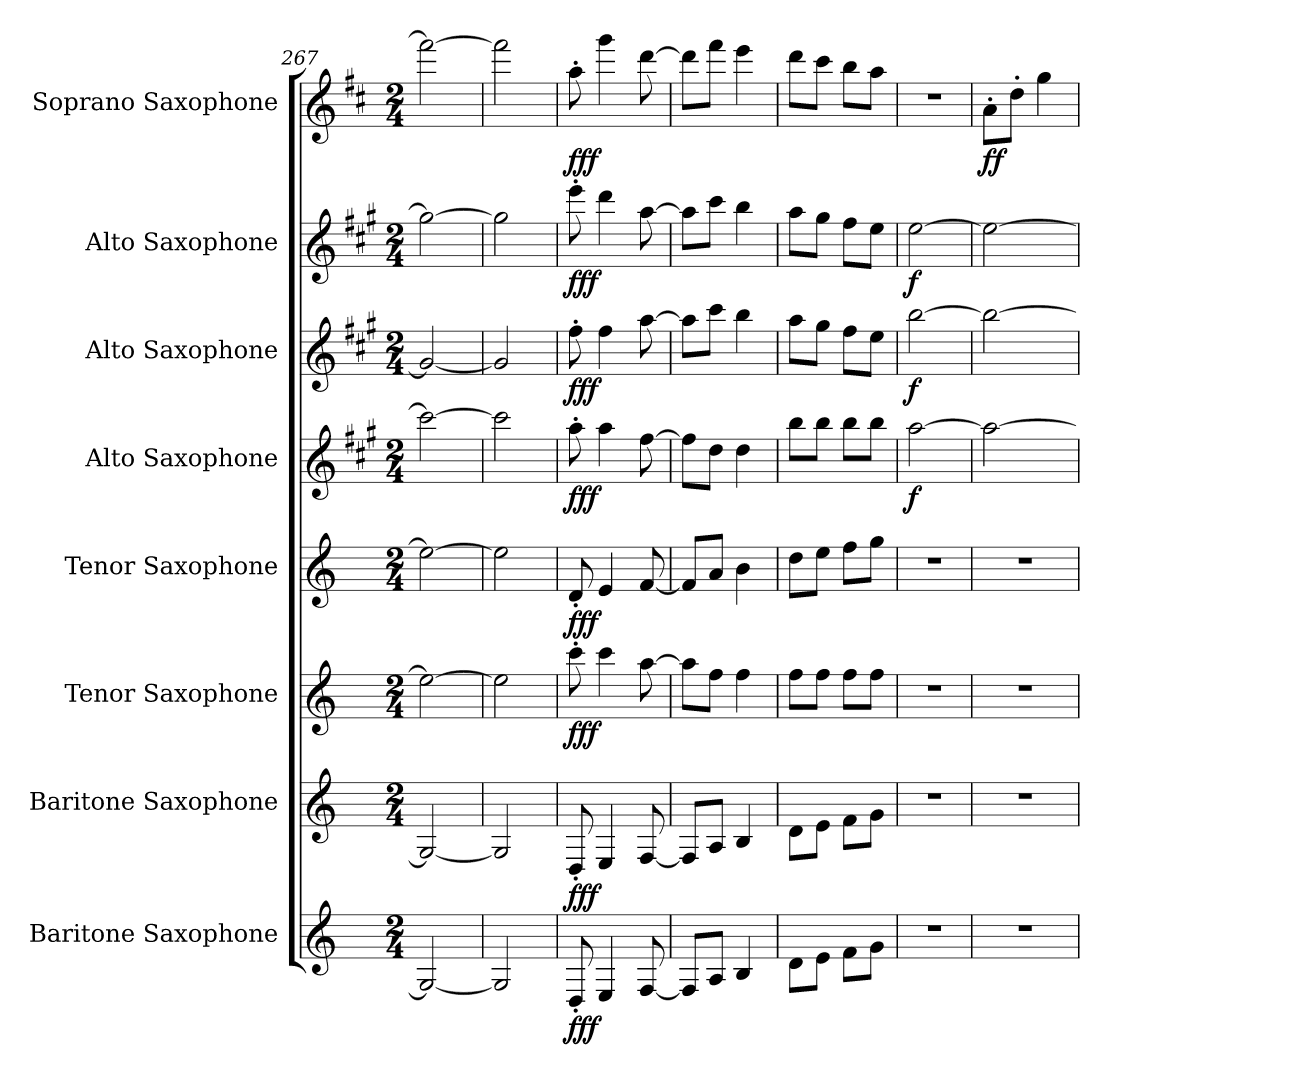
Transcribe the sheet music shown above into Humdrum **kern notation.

**kern	**dynam	**kern	**dynam	**kern	**dynam	**kern	**dynam	**kern	**dynam	**kern	**dynam	**kern	**dynam	**kern	**dynam
*part8	*part8	*part7	*part7	*part6	*part6	*part5	*part5	*part4	*part4	*part3	*part3	*part2	*part2	*part1	*part1
*staff8	*staff8	*staff7	*staff7	*staff6	*staff6	*staff5	*staff5	*staff4	*staff4	*staff3	*staff3	*staff2	*staff2	*staff1	*staff1
*I"Baritone Saxophone	*	*I"Baritone Saxophone	*	*I"Tenor Saxophone	*	*I"Tenor Saxophone	*	*I"Alto Saxophone	*	*I"Alto Saxophone	*	*I"Alto Saxophone	*	*I"Soprano Saxophone	*
*I'Bar. Sax.	*	*I'Bar. Sax.	*	*I'T. Sax.	*	*I'T. Sax.	*	*I'A. Sax.	*	*I'A. Sax.	*	*I'A. Sax.	*	*I'S. Sax.	*
*clefG2	*	*clefG2	*	*clefG2	*	*clefG2	*	*clefG2	*	*clefG2	*	*clefG2	*	*clefG2	*
*ITrd12c21	*	*ITrd12c21	*	*ITrd8c14	*	*ITrd8c14	*	*ITrd5c9	*	*ITrd5c9	*	*ITrd5c9	*	*ITrd1c2	*
*k[]	*	*k[]	*	*k[]	*	*k[]	*	*k[]	*	*k[]	*	*k[]	*	*k[]	*
*M2/4	*	*M2/4	*	*M2/4	*	*M2/4	*	*M2/4	*	*M2/4	*	*M2/4	*	*M2/4	*
=267	=267	=267	=267	=267	=267	=267	=267	=267	=267	=267	=267	=267	=267	=267	=267
2GG#/_	.	2GG#/_	.	2e\_	.	2e\_	.	2ee\_	.	2B/_	.	2b\_	.	2eee\_	.
=268	=268	=268	=268	=268	=268	=268	=268	=268	=268	=268	=268	=268	=268	=268	=268
2GG#/]	.	2GG#/]	.	2e\]	.	2e\]	.	2ee\]	.	2B/]	.	2b\]	.	2eee\]	.
=269	=269	=269	=269	=269	=269	=269	=269	=269	=269	=269	=269	=269	=269	=269	=269
!	!LO:DY:b	!	!LO:DY:b	!	!LO:DY:b	!	!LO:DY:b	!	!LO:DY:b	!	!LO:DY:b	!	!LO:DY:b	!	!LO:DY:b
8DD'/	fff	8DD'/	fff	8cc'\	fff	8D'/	fff	8cc'\	fff	8a'\	fff	8gg'\	fff	8gg'\	fff
4EE/	.	4EE/	.	4cc\	.	4E/	.	4cc\	.	4a\	.	4ff\	.	4fff\	.
[8FF/	.	[8FF/	.	[8a\	.	[8F/	.	[8a\	.	[8cc\	.	[8cc\	.	[8ccc\	.
=270	=270	=270	=270	=270	=270	=270	=270	=270	=270	=270	=270	=270	=270	=270	=270
8FF/L]	.	8FF/L]	.	8a\L]	.	8F/L]	.	8a\L]	.	8cc\L]	.	8cc\L]	.	8ccc\L]	.
8AA/J	.	8AA/J	.	8f\J	.	8A/J	.	8f\J	.	8ee\J	.	8ee\J	.	8eee\J	.
4BB/	.	4BB/	.	4f\	.	4B\	.	4f\	.	4dd\	.	4dd\	.	4ddd\	.
=271	=271	=271	=271	=271	=271	=271	=271	=271	=271	=271	=271	=271	=271	=271	=271
8D\L	.	8D\L	.	8f\L	.	8d\L	.	8dd\L	.	8cc\L	.	8cc\L	.	8ccc\L	.
8E\J	.	8E\J	.	8f\J	.	8e\J	.	8dd\J	.	8b\J	.	8b\J	.	8bb\J	.
8F\L	.	8F\L	.	8f\L	.	8f\L	.	8dd\L	.	8a\L	.	8a\L	.	8aa\L	.
8G\J	.	8G\J	.	8f\J	.	8g\J	.	8dd\J	.	8g\J	.	8g\J	.	8gg\J	.
!!LO:PB:g=z
=272	=272	=272	=272	=272	=272	=272	=272	=272	=272	=272	=272	=272	=272	=272	=272
!	!	!	!	!	!	!	!	!	!LO:DY:b	!	!LO:DY:b	!	!LO:DY:b	!	!
2r	.	2r	.	2r	.	2r	.	[2cc\	f	[2dd\	f	[2g\	f	2r	.
=273	=273	=273	=273	=273	=273	=273	=273	=273	=273	=273	=273	=273	=273	=273	=273
!	!	!	!	!	!	!	!	!	!	!	!	!	!	!	!LO:DY:b
2r	.	2r	.	2r	.	2r	.	2cc\_	.	2dd\_	.	2g\_	.	8g'\L	ff
.	.	.	.	.	.	.	.	.	.	.	.	.	.	8cc'\J	.
.	.	.	.	.	.	.	.	.	.	.	.	.	.	4ff\	.
=	=	=	=	=	=	=	=	=	=	=	=	=	=	=	=
*-	*-	*-	*-	*-	*-	*-	*-	*-	*-	*-	*-	*-	*-	*-	*-
